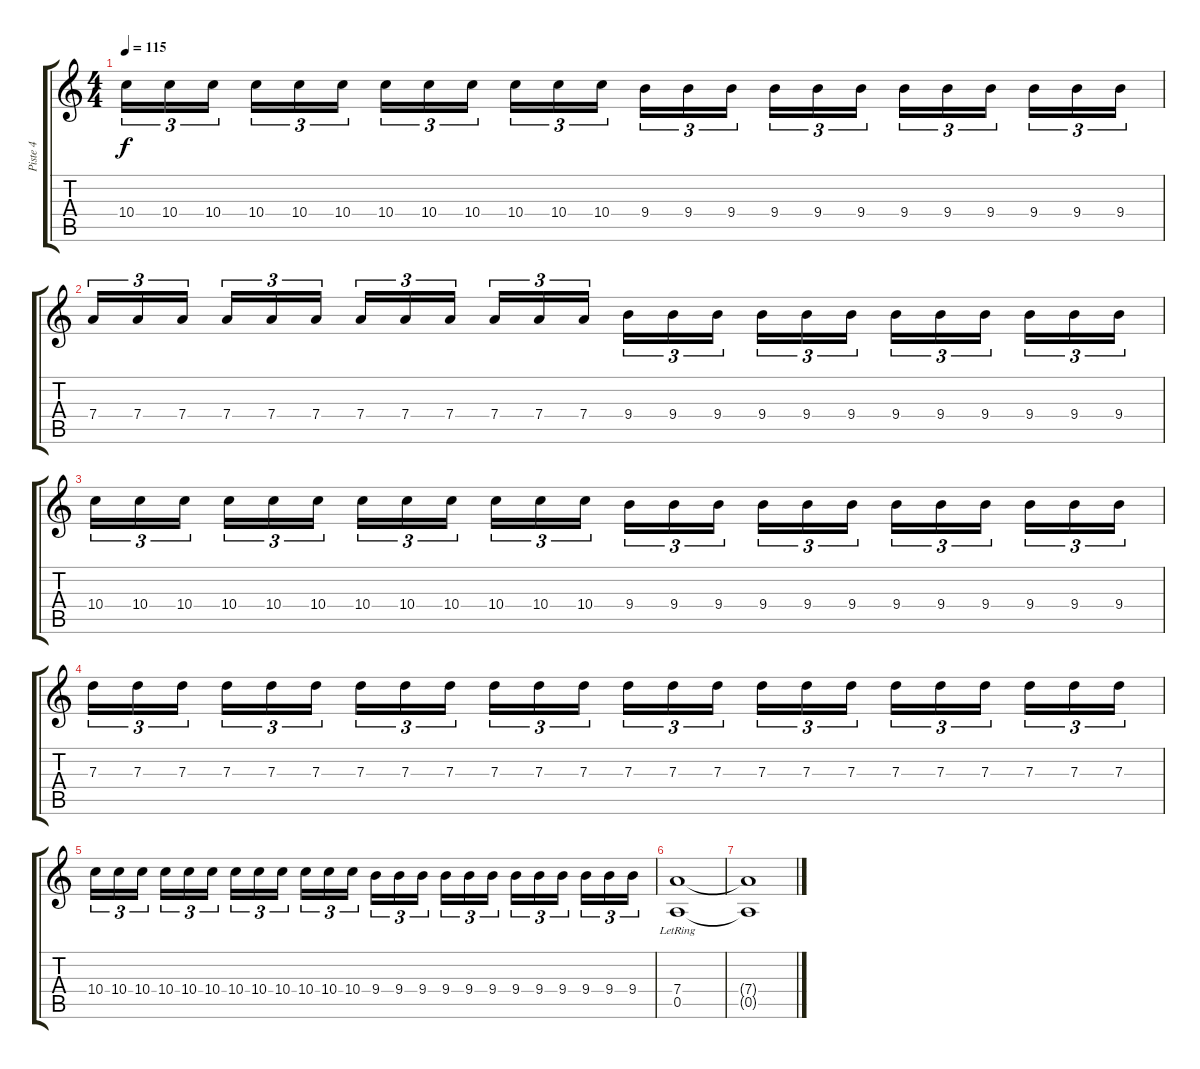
\track ("Piste 4" "Piste 4") {instrument electricguitarclean}
\staff {score tabs}
\tuning (E4 B3 G3 D3 A2 E2) {hide}
\ts (4 4)
\tempo 115
\clef g2
\ks c
10.4.16{tu (3 2) dy f} 10.4.16{tu (3 2)} 10.4.16{tu (3 2)} 10.4.16{tu (3 2)} 10.4.16{tu (3 2)} 10.4.16{tu (3 2)} 10.4.16{tu (3 2)} 10.4.16{tu (3 2)} 10.4.16{tu (3 2)} 10.4.16{tu (3 2)} 10.4.16{tu (3 2)} 10.4.16{tu (3 2)} 9.4.16{tu (3 2)} 9.4.16{tu (3 2)} 9.4.16{tu (3 2)} 9.4.16{tu (3 2)} 9.4.16{tu (3 2)} 9.4.16{tu (3 2)} 9.4.16{tu (3 2)} 9.4.16{tu (3 2)} 9.4.16{tu (3 2)} 9.4.16{tu (3 2)} 9.4.16{tu (3 2)} 9.4.16{tu (3 2)} |
7.4.16{tu (3 2)} 7.4.16{tu (3 2)} 7.4.16{tu (3 2)} 7.4.16{tu (3 2)} 7.4.16{tu (3 2)} 7.4.16{tu (3 2)} 7.4.16{tu (3 2)} 7.4.16{tu (3 2)} 7.4.16{tu (3 2)} 7.4.16{tu (3 2)} 7.4.16{tu (3 2)} 7.4.16{tu (3 2)} 9.4.16{tu (3 2)} 9.4.16{tu (3 2)} 9.4.16{tu (3 2)} 9.4.16{tu (3 2)} 9.4.16{tu (3 2)} 9.4.16{tu (3 2)} 9.4.16{tu (3 2)} 9.4.16{tu (3 2)} 9.4.16{tu (3 2)} 9.4.16{tu (3 2)} 9.4.16{tu (3 2)} 9.4.16{tu (3 2)} |
10.4.16{tu (3 2)} 10.4.16{tu (3 2)} 10.4.16{tu (3 2)} 10.4.16{tu (3 2)} 10.4.16{tu (3 2)} 10.4.16{tu (3 2)} 10.4.16{tu (3 2)} 10.4.16{tu (3 2)} 10.4.16{tu (3 2)} 10.4.16{tu (3 2)} 10.4.16{tu (3 2)} 10.4.16{tu (3 2)} 9.4.16{tu (3 2)} 9.4.16{tu (3 2)} 9.4.16{tu (3 2)} 9.4.16{tu (3 2)} 9.4.16{tu (3 2)} 9.4.16{tu (3 2)} 9.4.16{tu (3 2)} 9.4.16{tu (3 2)} 9.4.16{tu (3 2)} 9.4.16{tu (3 2)} 9.4.16{tu (3 2)} 9.4.16{tu (3 2)} |
7.3.16{tu (3 2)} 7.3.16{tu (3 2)} 7.3.16{tu (3 2)} 7.3.16{tu (3 2)} 7.3.16{tu (3 2)} 7.3.16{tu (3 2)} 7.3.16{tu (3 2)} 7.3.16{tu (3 2)} 7.3.16{tu (3 2)} 7.3.16{tu (3 2)} 7.3.16{tu (3 2)} 7.3.16{tu (3 2)} 7.3.16{tu (3 2)} 7.3.16{tu (3 2)} 7.3.16{tu (3 2)} 7.3.16{tu (3 2)} 7.3.16{tu (3 2)} 7.3.16{tu (3 2)} 7.3.16{tu (3 2)} 7.3.16{tu (3 2)} 7.3.16{tu (3 2)} 7.3.16{tu (3 2)} 7.3.16{tu (3 2)} 7.3.16{tu (3 2)} |
10.4.16{tu (3 2)} 10.4.16{tu (3 2)} 10.4.16{tu (3 2)} 10.4.16{tu (3 2)} 10.4.16{tu (3 2)} 10.4.16{tu (3 2)} 10.4.16{tu (3 2)} 10.4.16{tu (3 2)} 10.4.16{tu (3 2)} 10.4.16{tu (3 2)} 10.4.16{tu (3 2)} 10.4.16{tu (3 2)} 9.4.16{tu (3 2)} 9.4.16{tu (3 2)} 9.4.16{tu (3 2)} 9.4.16{tu (3 2)} 9.4.16{tu (3 2)} 9.4.16{tu (3 2)} 9.4.16{tu (3 2)} 9.4.16{tu (3 2)} 9.4.16{tu (3 2)} 9.4.16{tu (3 2)} 9.4.16{tu (3 2)} 9.4.16{tu (3 2)} |
(7.4{lr} 0.5{lr}).1 |
(7.4{t} 0.5{t}).1
